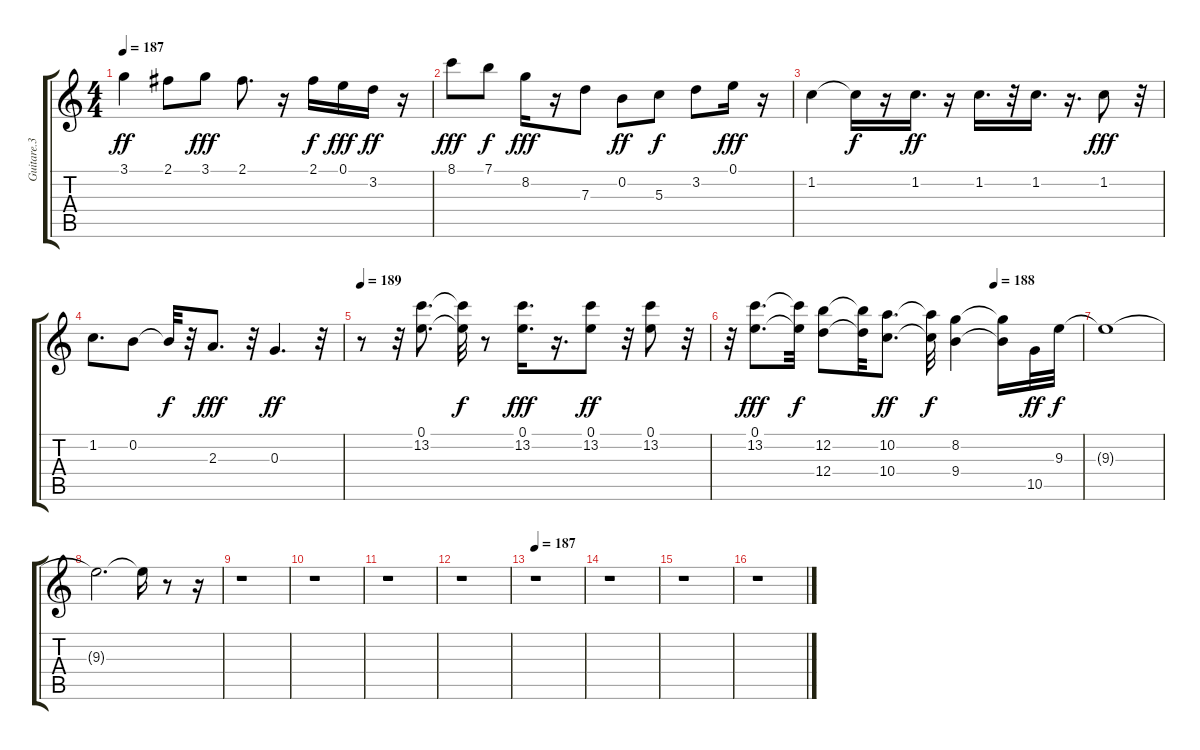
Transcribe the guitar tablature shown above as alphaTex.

\track ("Guitare.3           " "Guitare.3 ") {instrument acousticguitarnylon}
\staff {score tabs}
\tuning (E4 B3 G3 D3 A2 E2) {hide}
\ts (4 4)
\tempo 187
\clef g2
\ks c
3.1.4{dy ff} 2.1.8 3.1.8{dy fff} 2.1.8{d} r.16 2.1.16{dy f} 0.1.16{dy fff} 3.2.16{dy ff} r.16 |
8.1.8{dy fff} 7.1.8{dy f} 8.2.16{dy fff} r.16 7.3.8 0.2.8{dy ff} 5.3.8{dy f} 3.2.8 0.1.16{dy fff} r.16 |
1.2.4 1.2{t}.16{dy f} r.16 1.2.16{d dy ff} r.16 1.2.16{d} r.32 1.2.16{d} r.16{d} 1.2.8{dy fff} r.32 |
1.2.8{d} 0.2.8 0.2{t}.32{dy f} r.32 2.3.8{d dy fff} r.32 0.3.4{d dy ff} r.32 |
\tempo 189
r.8 r.32 (0.1 13.2).8{d} (0.1{t} 13.2{t}).32{dy f} r.8 (0.1 13.2).16{d dy fff} r.16{d} (0.1 13.2).8{dy ff} r.32 (0.1 13.2).8 r.32 |
\tempo (188 0.75)
r.32 (0.1 13.2).8{d dy fff} (0.1{t} 13.2{t}).32{dy f} (12.2 12.4).8 (12.2{t} 12.4{t}).32 (10.2 10.4).8{d dy ff} (10.2{t} 10.4{t}).32{dy f} (8.2 9.4).4 (8.2{t} 9.4{t}).16 10.5.32{dy ff} 9.3.32{dy f} |
9.3{t}.1 |
9.3{t}.2{d} 9.3{t}.16 r.8 r.16 |
r.1 |
r.1 |
r.1 |
r.1 |
\tempo 187
r.1 |
r.1 |
r.1 |
r.1
